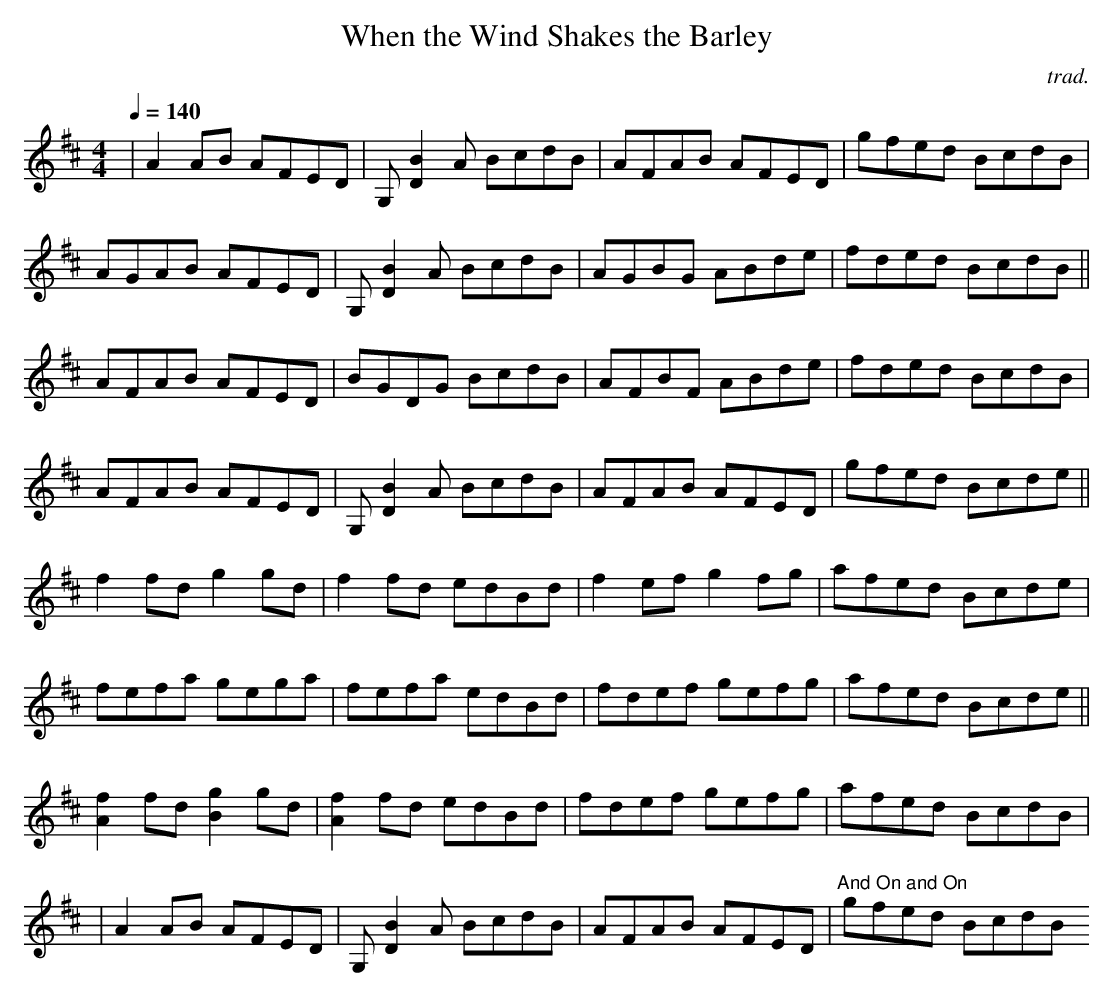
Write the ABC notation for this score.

X:1
T:When the Wind Shakes the Barley
M:4/4
L:1/8
Q:1/4=140
C:trad.
K:D
|A2 AB AFED|G, [D2B2]  A BcdB|AFAB AFED|gfed BcdB|!
AGAB AFED|G, [D2B2]  A BcdB|AGBG ABde|fded BcdB||!
AFAB AFED|BGDG BcdB|AFBF ABde|fded BcdB|!
AFAB AFED|G, [D2B2]  A BcdB|AFAB AFED|gfed Bcde||!
f2 fd g2 gd|f2 fd edBd| f2 ef g2 fg|afed Bcde|!
fefa gega|fefa edBd|fdef gefg|afed Bcde||!
[A2f2] fd [B2g2] gd|[A2f2] fd edBd|fdef gefg|afed BcdB|!
|A2 AB AFED|G, [D2B2]  A BcdB|AFAB AFED|"And On and On"gfed BcdB
